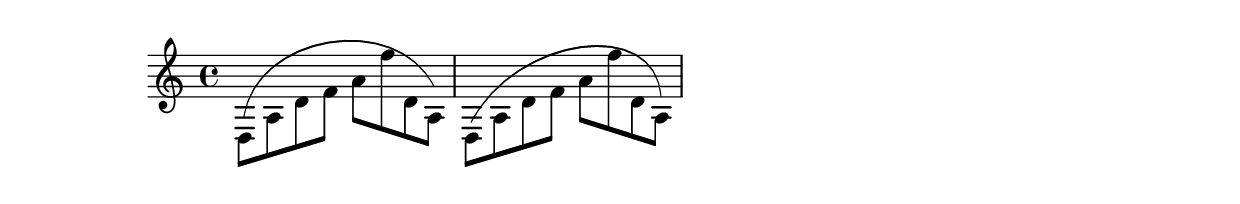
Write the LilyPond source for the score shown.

%% Do not edit this file; it is automatically
%% generated from LSR http://lsr.dsi.unimi.it
%% This file is in the public domain.
\version "2.13.31"

\header {
  lsrtags = "expressive-marks, tweaks-and-overrides"

%% Translation of GIT committish: 0b55335aeca1de539bf1125b717e0c21bb6fa31b
  texidoces = "
Se puede hacer que una ligadura de expresión sea asimétrica para
adaptarse mejor a un patrón asimétrico de notas.

"
  doctitlees = "Ligaduras asimétricas"



  texidoc = "
Slurs can be made asymmetric to match an asymmetric pattern of notes
better.

"
  doctitle = "Asymmetric slurs"
} % begin verbatim

slurNotes = { d,8( a' d f a f' d, a) }

\relative c' {
  \stemDown
  \slurUp
  \slurNotes
  \once \override Slur #'eccentricity = #3.0
  \slurNotes
}

